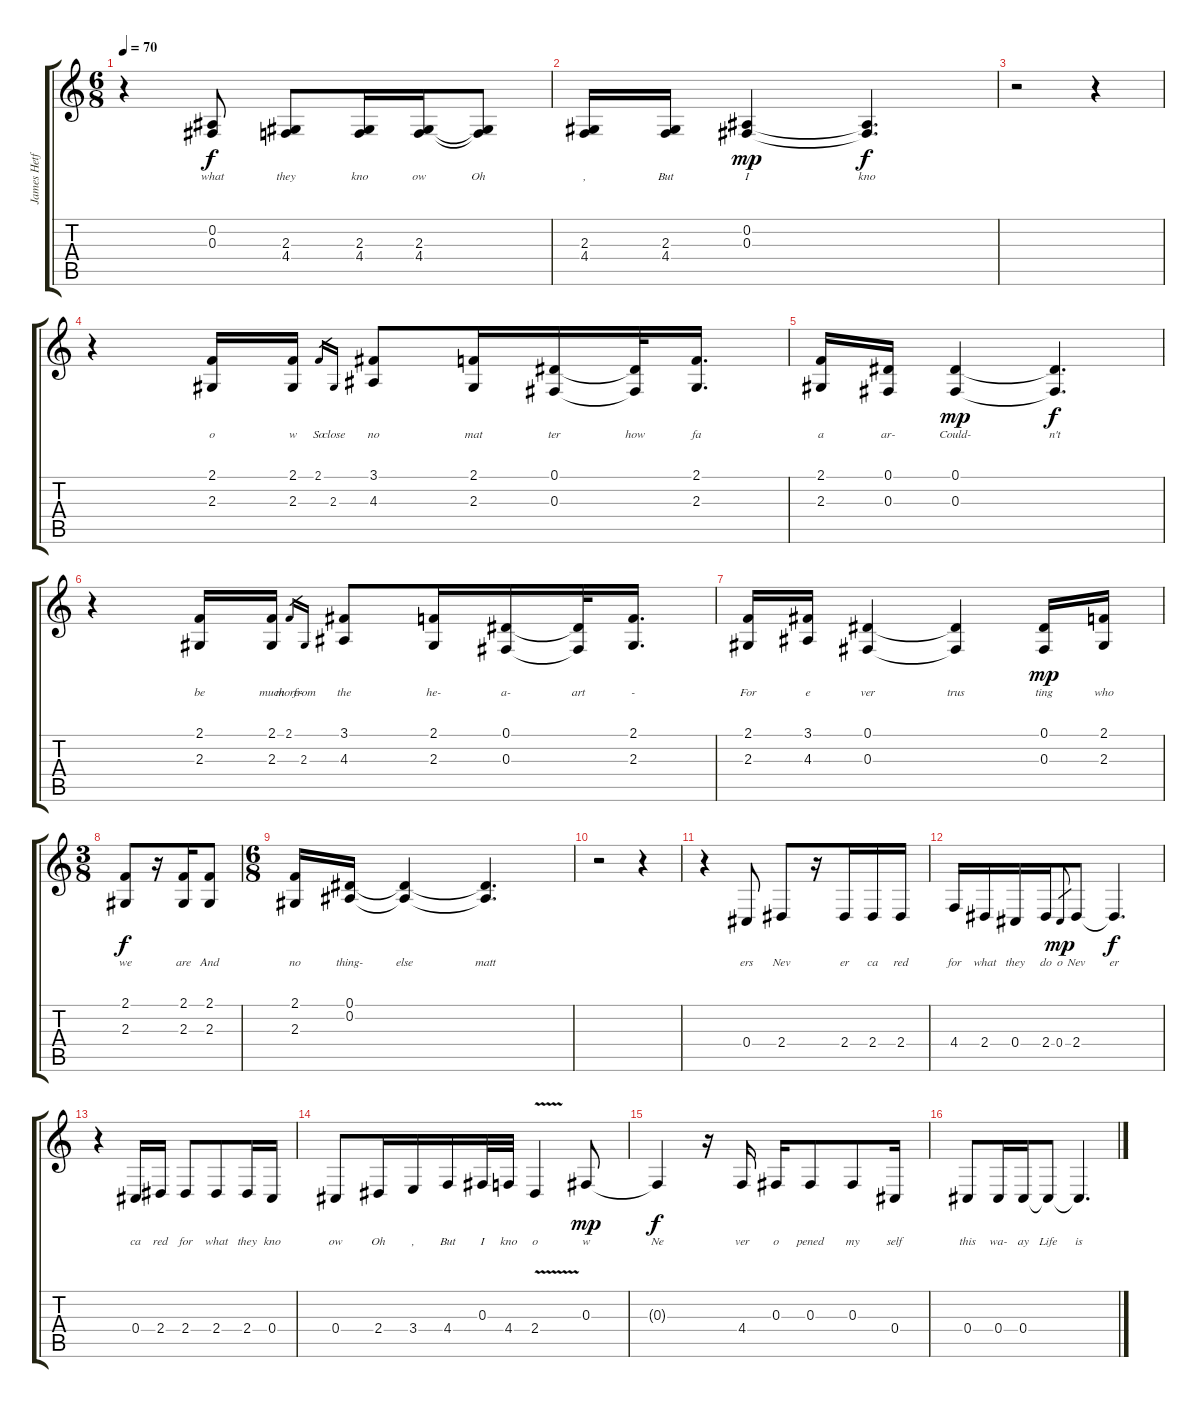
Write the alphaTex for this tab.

\track ("James Hetfield - Voice" "James Hetf") {instrument tenorsax}
\staff {score tabs}
\tuning (Eb4 Bb3 Gb3 Db3 Ab2 Eb2) {hide}
\ts (6 8)
\tempo 70
\clef g2
\ks c
r.4{dy f} (0.2 0.3).8{lyrics (0 "what") lyrics (1 "") lyrics (2 "") lyrics (3 "") lyrics (4 "")} (2.3 4.4).8{lyrics (0 "they") lyrics (1 "") lyrics (2 "") lyrics (3 "") lyrics (4 "")} (2.3 4.4).16{lyrics (0 "kno") lyrics (1 "") lyrics (2 "") lyrics (3 "") lyrics (4 "")} (2.3 4.4).16{lyrics (0 "ow") lyrics (1 "") lyrics (2 "") lyrics (3 "") lyrics (4 "")} (2.3{t} 4.4{t}).8{lyrics (0 "Oh") lyrics (1 "") lyrics (2 "") lyrics (3 "") lyrics (4 "")} |
(2.3 4.4).16{lyrics (0 ",") lyrics (1 "") lyrics (2 "") lyrics (3 "") lyrics (4 "")} (2.3 4.4).16{lyrics (0 "But") lyrics (1 "") lyrics (2 "") lyrics (3 "") lyrics (4 "")} (0.2 0.3).4{lyrics (0 "I") lyrics (1 "") lyrics (2 "") lyrics (3 "") lyrics (4 "") dy mp} (0.2{t} 0.3{t}).4{d lyrics (0 "kno") lyrics (1 "") lyrics (2 "") lyrics (3 "") lyrics (4 "") dy f} |
r.2 r.4 |
r.4 (2.1 2.3).16{lyrics (0 "o") lyrics (1 "") lyrics (2 "") lyrics (3 "") lyrics (4 "")} (2.1 2.3).16{lyrics (0 "w") lyrics (1 "") lyrics (2 "") lyrics (3 "") lyrics (4 "")} 2.1.16{lyrics (0 "So") lyrics (1 "") lyrics (2 "") lyrics (3 "") lyrics (4 "") gr} 2.3.16{lyrics (0 "close") lyrics (1 "") lyrics (2 "") lyrics (3 "") lyrics (4 "") gr} (3.1 4.3).8{lyrics (0 "no") lyrics (1 "") lyrics (2 "") lyrics (3 "") lyrics (4 "")} (2.1 2.3).16{lyrics (0 "mat") lyrics (1 "") lyrics (2 "") lyrics (3 "") lyrics (4 "")} (0.1 0.3).16{lyrics (0 "ter") lyrics (1 "") lyrics (2 "") lyrics (3 "") lyrics (4 "")} (0.1{t} 0.3{t}).32{lyrics (0 "how") lyrics (1 "") lyrics (2 "") lyrics (3 "") lyrics (4 "")} (2.1 2.3).16{d lyrics (0 "fa") lyrics (1 "") lyrics (2 "") lyrics (3 "") lyrics (4 "")} |
(2.1 2.3).16{lyrics (0 "a") lyrics (1 "") lyrics (2 "") lyrics (3 "") lyrics (4 "")} (0.1 0.3).16{lyrics (0 "ar-") lyrics (1 "") lyrics (2 "") lyrics (3 "") lyrics (4 "")} (0.1 0.3).4{lyrics (0 "Could-") lyrics (1 "") lyrics (2 "") lyrics (3 "") lyrics (4 "") dy mp} (0.1{t} 0.3{t}).4{d lyrics (0 "n't") lyrics (1 "") lyrics (2 "") lyrics (3 "") lyrics (4 "") dy f} |
r.4 (2.1 2.3).16{lyrics (0 "be") lyrics (1 "") lyrics (2 "") lyrics (3 "") lyrics (4 "")} (2.1 2.3).16{lyrics (0 "much") lyrics (1 "") lyrics (2 "") lyrics (3 "") lyrics (4 "")} 2.1.16{lyrics (0 "more-") lyrics (1 "") lyrics (2 "") lyrics (3 "") lyrics (4 "") gr} 2.3.16{lyrics (0 "from") lyrics (1 "") lyrics (2 "") lyrics (3 "") lyrics (4 "") gr} (3.1 4.3).8{lyrics (0 "the") lyrics (1 "") lyrics (2 "") lyrics (3 "") lyrics (4 "")} (2.1 2.3).16{lyrics (0 "he-") lyrics (1 "") lyrics (2 "") lyrics (3 "") lyrics (4 "")} (0.1 0.3).16{lyrics (0 "a-") lyrics (1 "") lyrics (2 "") lyrics (3 "") lyrics (4 "")} (0.1{t} 0.3{t}).32{lyrics (0 "art") lyrics (1 "") lyrics (2 "") lyrics (3 "") lyrics (4 "")} (2.1 2.3).16{d lyrics (0 "-") lyrics (1 "") lyrics (2 "") lyrics (3 "") lyrics (4 "")} |
(2.1 2.3).16{lyrics (0 "For") lyrics (1 "") lyrics (2 "") lyrics (3 "") lyrics (4 "")} (3.1 4.3).16{lyrics (0 "e") lyrics (1 "") lyrics (2 "") lyrics (3 "") lyrics (4 "")} (0.1 0.3).4{lyrics (0 "ver") lyrics (1 "") lyrics (2 "") lyrics (3 "") lyrics (4 "")} (0.1{t} 0.3{t}).4{lyrics (0 "trus") lyrics (1 "") lyrics (2 "") lyrics (3 "") lyrics (4 "")} (0.1 0.3).16{lyrics (0 "ting") lyrics (1 "") lyrics (2 "") lyrics (3 "") lyrics (4 "") dy mp} (2.1 2.3).16{lyrics (0 "who") lyrics (1 "") lyrics (2 "") lyrics (3 "") lyrics (4 "")} |
\ts (3 8)
(2.1 2.3).8{lyrics (0 "we") lyrics (1 "") lyrics (2 "") lyrics (3 "") lyrics (4 "") dy f} r.16 (2.1 2.3).16{lyrics (0 "are") lyrics (1 "") lyrics (2 "") lyrics (3 "") lyrics (4 "")} (2.1 2.3).8{lyrics (0 "And") lyrics (1 "") lyrics (2 "") lyrics (3 "") lyrics (4 "")} |
\ts (6 8)
(2.1 2.3).16{lyrics (0 "no") lyrics (1 "") lyrics (2 "") lyrics (3 "") lyrics (4 "")} (0.1 0.2).16{lyrics (0 "thing-") lyrics (1 "") lyrics (2 "") lyrics (3 "") lyrics (4 "")} (0.1{t} 0.2{t}).4{lyrics (0 "else") lyrics (1 "") lyrics (2 "") lyrics (3 "") lyrics (4 "")} (0.1{t} 0.2{t}).4{d lyrics (0 "matt") lyrics (1 "") lyrics (2 "") lyrics (3 "") lyrics (4 "")} |
r.2 r.4 |
r.4 0.4.8{lyrics (0 "ers") lyrics (1 "") lyrics (2 "") lyrics (3 "") lyrics (4 "")} 2.4.8{lyrics (0 "Nev") lyrics (1 "") lyrics (2 "") lyrics (3 "") lyrics (4 "")} r.16 2.4.16{lyrics (0 "er") lyrics (1 "") lyrics (2 "") lyrics (3 "") lyrics (4 "")} 2.4.16{lyrics (0 "ca") lyrics (1 "") lyrics (2 "") lyrics (3 "") lyrics (4 "")} 2.4.16{lyrics (0 "red") lyrics (1 "") lyrics (2 "") lyrics (3 "") lyrics (4 "")} |
4.4.16{lyrics (0 "for") lyrics (1 "") lyrics (2 "") lyrics (3 "") lyrics (4 "")} 2.4.16{lyrics (0 "what") lyrics (1 "") lyrics (2 "") lyrics (3 "") lyrics (4 "")} 0.4.16{lyrics (0 "they") lyrics (1 "") lyrics (2 "") lyrics (3 "") lyrics (4 "")} 2.4.16{lyrics (0 "do") lyrics (1 "") lyrics (2 "") lyrics (3 "") lyrics (4 "")} 0.4.8{lyrics (0 "o") lyrics (1 "") lyrics (2 "") lyrics (3 "") lyrics (4 "") gr dy mp} 2.4.8{lyrics (0 "Nev") lyrics (1 "") lyrics (2 "") lyrics (3 "") lyrics (4 "")} 2.4{t}.4{d lyrics (0 "er") lyrics (1 "") lyrics (2 "") lyrics (3 "") lyrics (4 "") dy f} |
r.4 0.4.16{lyrics (0 "ca") lyrics (1 "") lyrics (2 "") lyrics (3 "") lyrics (4 "")} 2.4.16{lyrics (0 "red") lyrics (1 "") lyrics (2 "") lyrics (3 "") lyrics (4 "")} 2.4.8{lyrics (0 "for") lyrics (1 "") lyrics (2 "") lyrics (3 "") lyrics (4 "")} 2.4.8{lyrics (0 "what") lyrics (1 "") lyrics (2 "") lyrics (3 "") lyrics (4 "")} 2.4.16{lyrics (0 "they") lyrics (1 "") lyrics (2 "") lyrics (3 "") lyrics (4 "")} 0.4.16{lyrics (0 "kno") lyrics (1 "") lyrics (2 "") lyrics (3 "") lyrics (4 "")} |
0.4.8{lyrics (0 "ow") lyrics (1 "") lyrics (2 "") lyrics (3 "") lyrics (4 "")} 2.4.16{lyrics (0 "Oh") lyrics (1 "") lyrics (2 "") lyrics (3 "") lyrics (4 "")} 3.4.16{lyrics (0 ",") lyrics (1 "") lyrics (2 "") lyrics (3 "") lyrics (4 "")} 4.4.16{lyrics (0 "But") lyrics (1 "") lyrics (2 "") lyrics (3 "") lyrics (4 "")} 0.3.32{lyrics (0 "I") lyrics (1 "") lyrics (2 "") lyrics (3 "") lyrics (4 "")} 4.4.32{lyrics (0 "kno") lyrics (1 "") lyrics (2 "") lyrics (3 "") lyrics (4 "")} 2.4{v}.4{lyrics (0 "o") lyrics (1 "") lyrics (2 "") lyrics (3 "") lyrics (4 "")} 0.3.8{lyrics (0 "w") lyrics (1 "") lyrics (2 "") lyrics (3 "") lyrics (4 "") dy mp} |
0.3{t}.4{lyrics (0 "Ne") lyrics (1 "") lyrics (2 "") lyrics (3 "") lyrics (4 "") dy f} r.16 4.4.16{lyrics (0 "ver") lyrics (1 "") lyrics (2 "") lyrics (3 "") lyrics (4 "")} 0.3.16{lyrics (0 "o") lyrics (1 "") lyrics (2 "") lyrics (3 "") lyrics (4 "")} 0.3.8{lyrics (0 "pened") lyrics (1 "") lyrics (2 "") lyrics (3 "") lyrics (4 "")} 0.3.8{lyrics (0 "my") lyrics (1 "") lyrics (2 "") lyrics (3 "") lyrics (4 "")} 0.4.16{lyrics (0 "self") lyrics (1 "") lyrics (2 "") lyrics (3 "") lyrics (4 "")} |
0.4.8{lyrics (0 "this") lyrics (1 "") lyrics (2 "") lyrics (3 "") lyrics (4 "")} 0.4.16{lyrics (0 "wa-") lyrics (1 "") lyrics (2 "") lyrics (3 "") lyrics (4 "")} 0.4.16{lyrics (0 "ay") lyrics (1 "") lyrics (2 "") lyrics (3 "") lyrics (4 "")} 0.4{t}.8{lyrics (0 "Life") lyrics (1 "") lyrics (2 "") lyrics (3 "") lyrics (4 "")} 0.4{t}.4{d lyrics (0 "is") lyrics (1 "") lyrics (2 "") lyrics (3 "") lyrics (4 "")}
